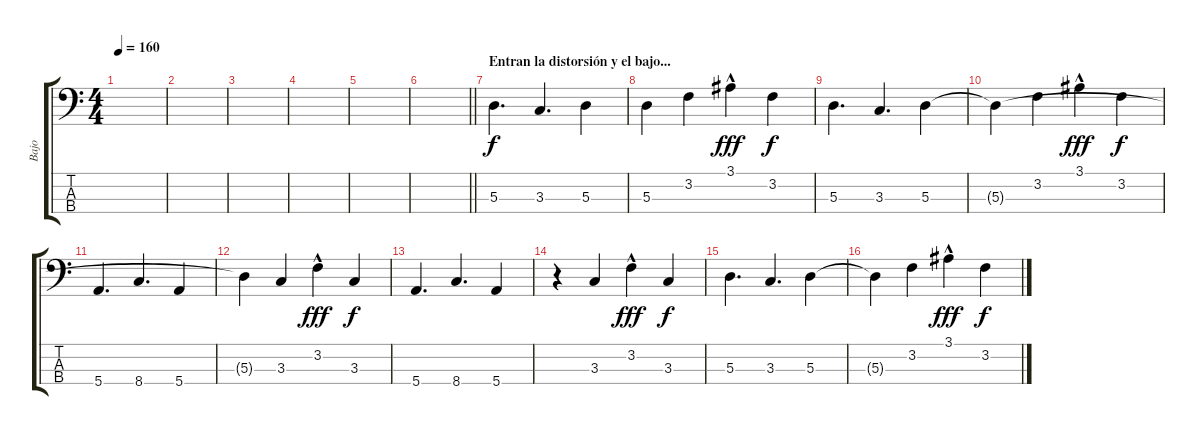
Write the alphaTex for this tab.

\track ("Bajo" "Bajo") {instrument electricbasspick}
\staff {score tabs}
\tuning (G2 D2 A1 E1) {hide}
\ts (4 4)
\tempo 160
\clef f4
\ks c
|
|
|
|
|
\barLineRight lightlight
|
\section ("" "Entran la distorsión y el bajo...")
5.3.4{d} 3.3.4{d} 5.3.4 |
5.3.4 3.2.4 3.1{hac}.4{dy fff} 3.2.4{dy f} |
5.3.4{d} 3.3.4{d} 5.3.4 |
5.3{t}.4 3.2.4 3.1{hac}.4{dy fff} 3.2.4{dy f} |
5.4.4{d} 8.4.4{d} 5.4.4 |
5.3{t}.4 3.3.4 3.2{hac}.4{dy fff} 3.3.4{dy f} |
5.4.4{d} 8.4.4{d} 5.4.4 |
r.4 3.3.4 3.2{hac}.4{dy fff} 3.3.4{dy f} |
5.3.4{d} 3.3.4{d} 5.3.4 |
5.3{t}.4 3.2.4 3.1{hac}.4{dy fff} 3.2.4{dy f}
